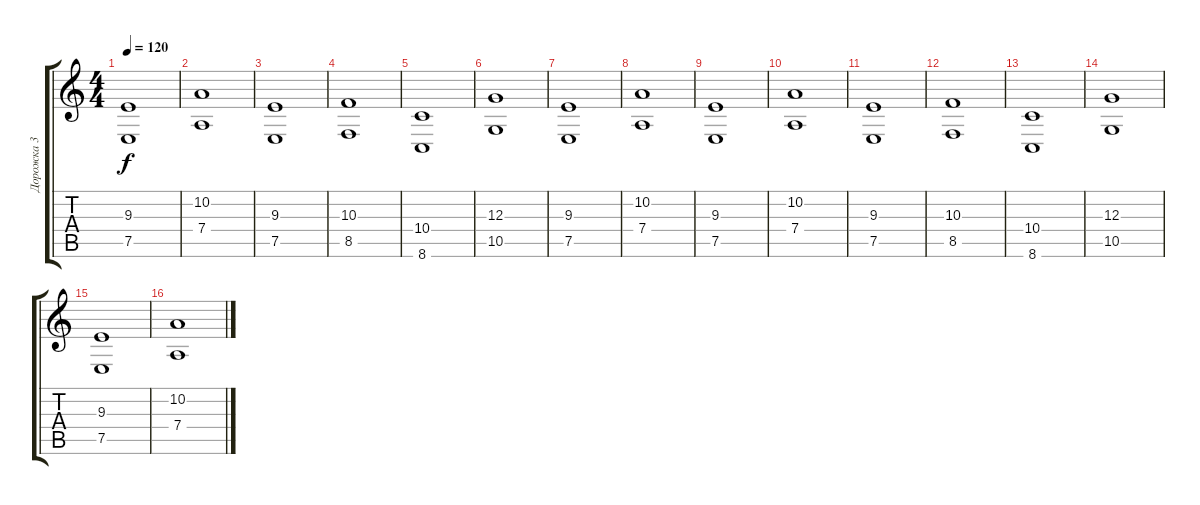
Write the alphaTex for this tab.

\track ("Дорожка 3" "Дорожка 3") {instrument pad2warm}
\staff {score tabs}
\tuning (E4 B3 G3 D3 A2 E2) {hide}
\ts (4 4)
\tempo 120
\clef g2
\ks c
(9.3 7.5).1{dy f} |
(10.2 7.4).1 |
(9.3 7.5).1 |
(10.3 8.5).1 |
(10.4 8.6).1 |
(12.3 10.5).1 |
(9.3 7.5).1 |
(10.2 7.4).1 |
(9.3 7.5).1 |
(10.2 7.4).1 |
(9.3 7.5).1 |
(10.3 8.5).1 |
(10.4 8.6).1 |
(12.3 10.5).1 |
(9.3 7.5).1 |
(10.2 7.4).1
